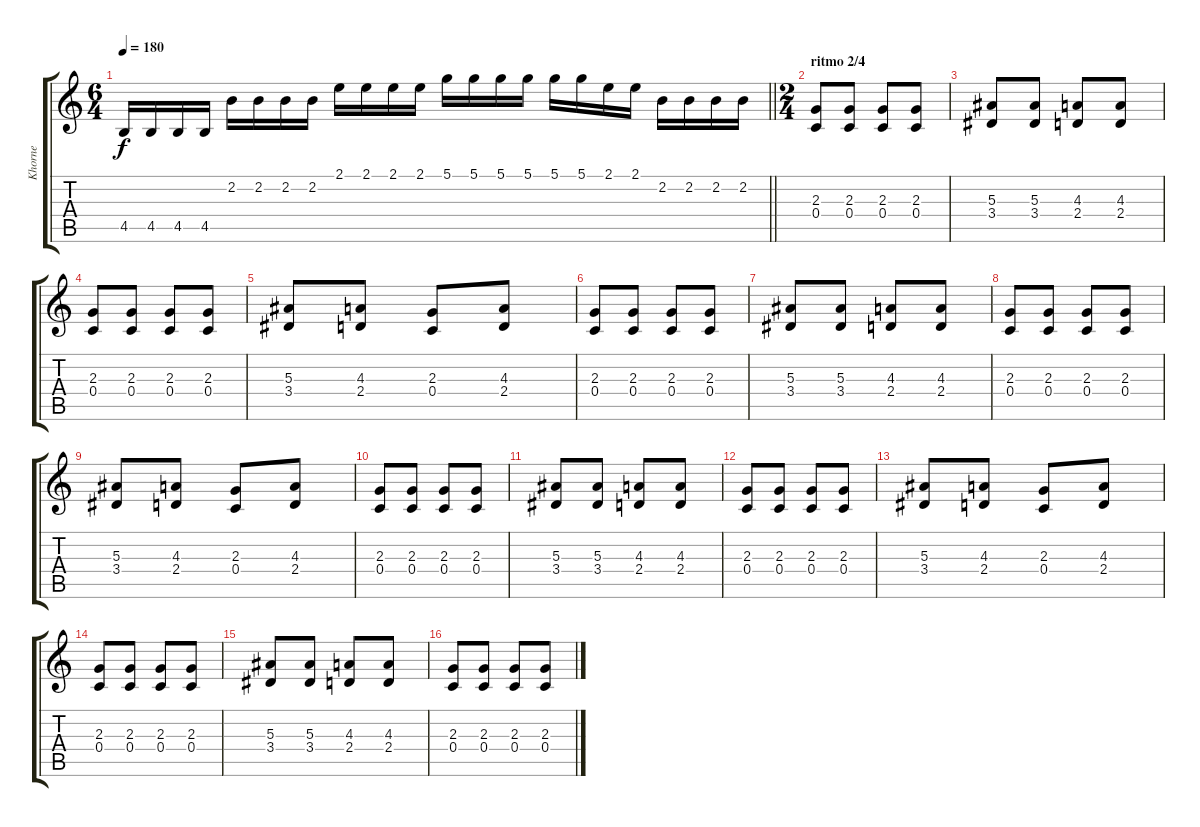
\track ("Khorne" "Khorne") {instrument overdrivenguitar}
\staff {score tabs}
\tuning (D4 A3 F3 C3 G2 D2) {hide}
\ts (6 4)
\tempo 180
\clef g2
\barLineRight lightlight
\ks c
4.5.16{dy f} 4.5.16 4.5.16 4.5.16 2.2.16 2.2.16 2.2.16 2.2.16 2.1.16 2.1.16 2.1.16 2.1.16 5.1.16 5.1.16 5.1.16 5.1.16 5.1.16 5.1.16 2.1.16 2.1.16 2.2.16 2.2.16 2.2.16 2.2.16 |
\ts (2 4)
\section ("" "ritmo 2/4")
(2.3 0.4).8 (2.3 0.4).8 (2.3 0.4).8 (2.3 0.4).8 |
(5.3 3.4).8 (5.3 3.4).8 (4.3 2.4).8 (4.3 2.4).8 |
(2.3 0.4).8 (2.3 0.4).8 (2.3 0.4).8 (2.3 0.4).8 |
(5.3 3.4).8 (4.3 2.4).8 (2.3 0.4).8 (4.3 2.4).8 |
(2.3 0.4).8 (2.3 0.4).8 (2.3 0.4).8 (2.3 0.4).8 |
(5.3 3.4).8 (5.3 3.4).8 (4.3 2.4).8 (4.3 2.4).8 |
(2.3 0.4).8 (2.3 0.4).8 (2.3 0.4).8 (2.3 0.4).8 |
(5.3 3.4).8 (4.3 2.4).8 (2.3 0.4).8 (4.3 2.4).8 |
(2.3 0.4).8 (2.3 0.4).8 (2.3 0.4).8 (2.3 0.4).8 |
(5.3 3.4).8 (5.3 3.4).8 (4.3 2.4).8 (4.3 2.4).8 |
(2.3 0.4).8 (2.3 0.4).8 (2.3 0.4).8 (2.3 0.4).8 |
(5.3 3.4).8 (4.3 2.4).8 (2.3 0.4).8 (4.3 2.4).8 |
(2.3 0.4).8 (2.3 0.4).8 (2.3 0.4).8 (2.3 0.4).8 |
(5.3 3.4).8 (5.3 3.4).8 (4.3 2.4).8 (4.3 2.4).8 |
(2.3 0.4).8 (2.3 0.4).8 (2.3 0.4).8 (2.3 0.4).8
